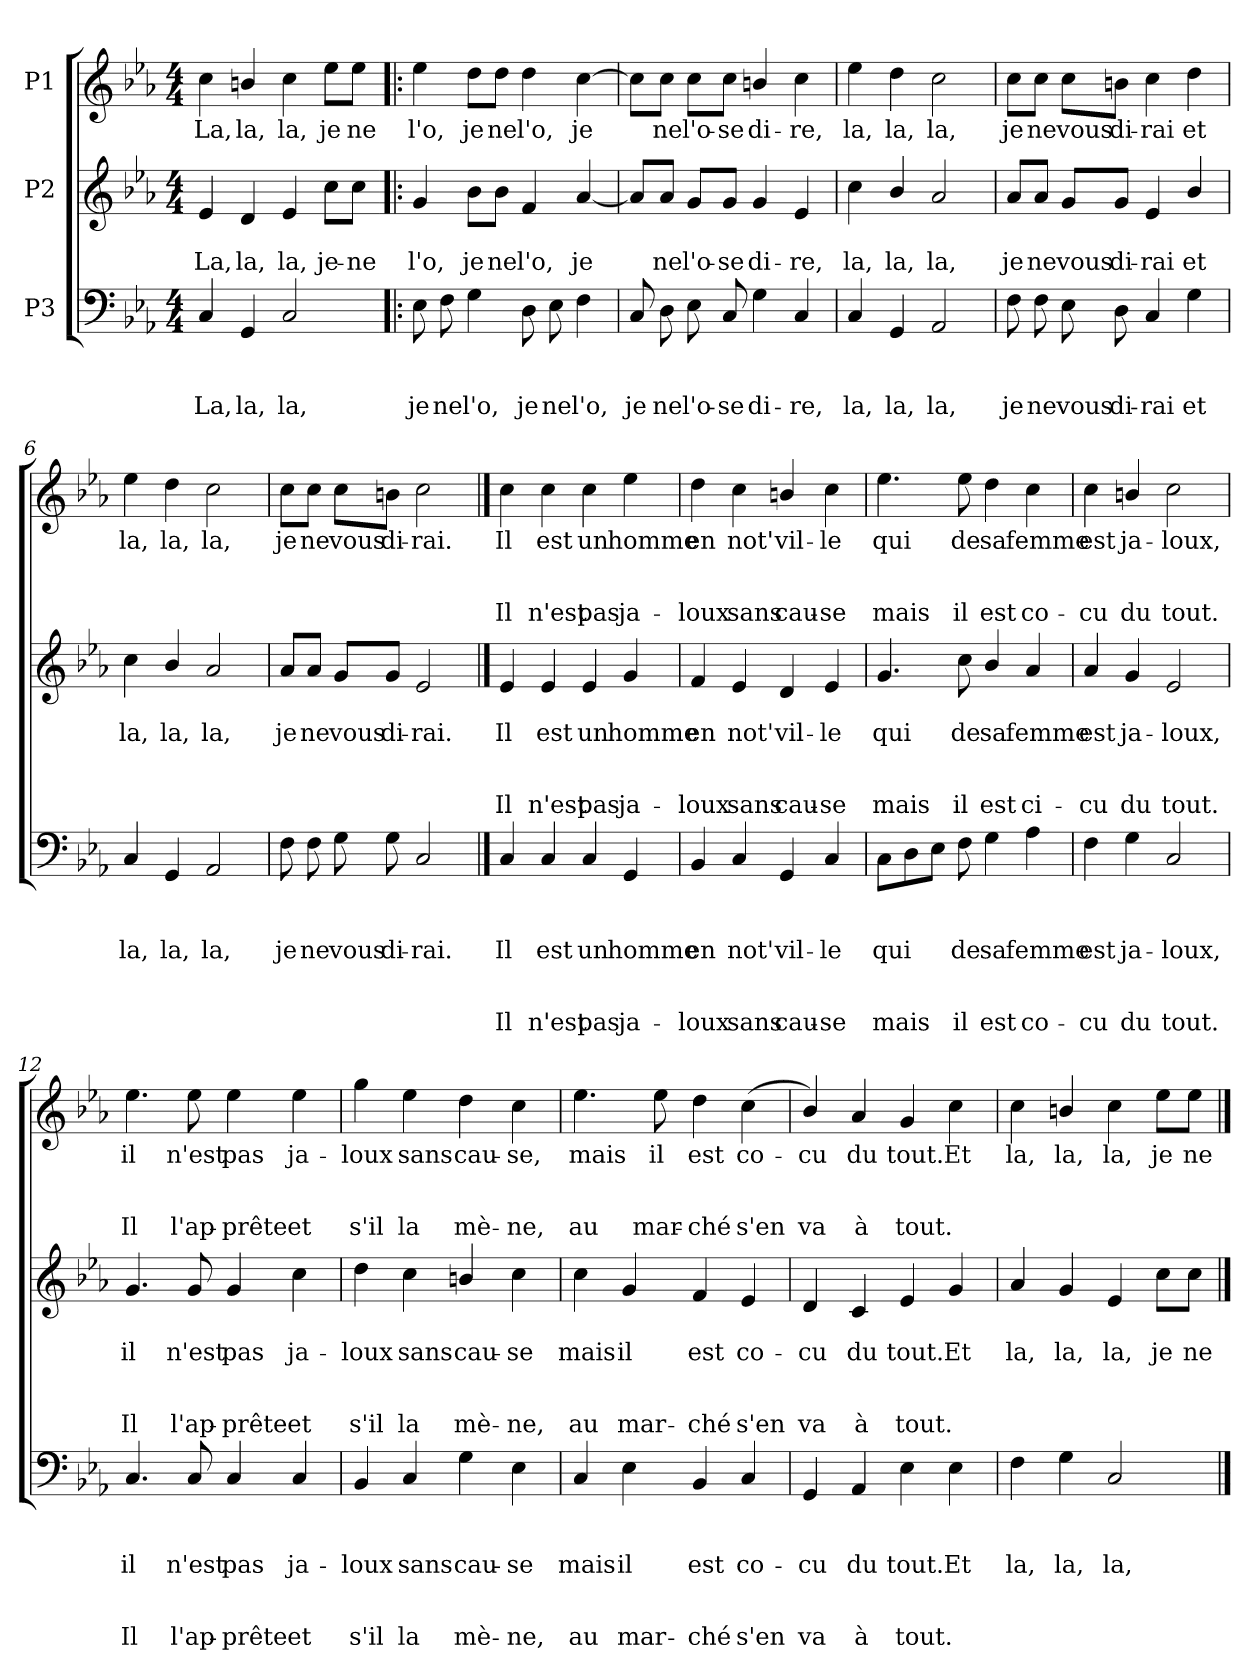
**kern	**text	**text	**text	**text	**text	**text	**kern	**text	**text	**text	**text	**text	**kern	**text	**text	**text	**text
*part3	*part3	*part3	*part3	*part3	*part3	*part3	*part2	*part2	*part2	*part2	*part2	*part2	*part1	*part1	*part1	*part1	*part1
*staff3	*staff3	*staff3	*staff3	*staff3	*staff3	*staff3	*staff2	*staff2	*staff2	*staff2	*staff2	*staff2	*staff1	*staff1	*staff1	*staff1	*staff1
*I"P3	*	*	*	*	*	*	*I"P2	*	*	*	*	*	*I"P1	*	*	*	*
*clefF4	*	*	*	*	*	*	*clefG2	*	*	*	*	*	*clefG2	*	*	*	*
*k[b-e-a-]	*	*	*	*	*	*	*k[b-e-a-]	*	*	*	*	*	*k[b-e-a-]	*	*	*	*
*E-:	*	*	*	*	*	*	*E-:	*	*	*	*	*	*E-:	*	*	*	*
*M4/4	*	*	*	*	*	*	*M4/4	*	*	*	*	*	*M4/4	*	*	*	*
=1	=1	=1	=1	=1	=1	=1	=1	=1	=1	=1	=1	=1	=1	=1	=1	=1	=1
!	!	!	!LO:LY:b	!	!	!	!	!	!LO:LY:b	!	!	!	!	!LO:LY:b	!	!	!
4C/	.	.	La,	.	.	.	4e-/	.	La,	.	.	.	4cc\	La,	.	.	.
!	!	!	!LO:LY:b	!	!	!	!	!	!LO:LY:b	!	!	!	!	!LO:LY:b	!	!	!
4GG/	.	.	la,	.	.	.	4d/	.	la,	.	.	.	4bn/	la,	.	.	.
!	!	!	!LO:LY:b	!	!	!	!	!	!LO:LY:b	!	!	!	!	!LO:LY:b	!	!	!
2C/	.	.	la,	.	.	.	4e-/	.	la,	.	.	.	4cc\	la,	.	.	.
!	!	!	!	!	!	!	!	!	!LO:LY:b	!	!	!	!	!LO:LY:b	!	!	!
.	.	.	.	.	.	.	8cc\L	.	je-	.	.	.	8ee-\L	je	.	.	.
!	!	!	!	!	!	!	!	!	!LO:LY:b	!	!	!	!	!LO:LY:b	!	!	!
.	.	.	.	.	.	.	8cc\J	.	-ne	.	.	.	8ee-\J	ne	.	.	.
=2!|:	=2!|:	=2!|:	=2!|:	=2!|:	=2!|:	=2!|:	=2!|:	=2!|:	=2!|:	=2!|:	=2!|:	=2!|:	=2!|:	=2!|:	=2!|:	=2!|:	=2!|:
!	!	!	!LO:LY:b	!	!	!	!	!	!LO:LY:b	!	!	!	!	!LO:LY:b	!	!	!
8E-\	.	.	je	.	.	.	4g/	.	l'o,	.	.	.	4ee-\	l'o,	.	.	.
!	!	!	!LO:LY:b	!	!	!	!	!	!	!	!	!	!	!	!	!	!
8F\	.	.	ne	.	.	.	.	.	.	.	.	.	.	.	.	.	.
!	!	!	!LO:LY:b	!	!	!	!	!	!LO:LY:b	!	!	!	!	!LO:LY:b	!	!	!
4G\	.	.	l'o,	.	.	.	8b-\L	.	je	.	.	.	8dd\L	je	.	.	.
!	!	!	!	!	!	!	!	!	!LO:LY:b	!	!	!	!	!LO:LY:b	!	!	!
.	.	.	.	.	.	.	8b-\J	.	ne	.	.	.	8dd\J	ne	.	.	.
!	!	!	!LO:LY:b	!	!	!	!	!	!LO:LY:b	!	!	!	!	!LO:LY:b	!	!	!
8D\	.	.	je	.	.	.	4f/	.	l'o,	.	.	.	4dd\	l'o,	.	.	.
!	!	!	!LO:LY:b	!	!	!	!	!	!	!	!	!	!	!	!	!	!
8E-\	.	.	ne	.	.	.	.	.	.	.	.	.	.	.	.	.	.
!	!	!	!LO:LY:b	!	!	!	!	!	!LO:LY:b	!	!	!	!	!LO:LY:b	!	!	!
4F\	.	.	l'o,	.	.	.	[<4a-/	.	je	.	.	.	[>4cc\	je	.	.	.
=3	=3	=3	=3	=3	=3	=3	=3	=3	=3	=3	=3	=3	=3	=3	=3	=3	=3
!	!	!	!LO:LY:b	!	!	!	!	!	!	!	!	!	!	!	!	!	!
8C/	.	.	je	.	.	.	8a-/L]	.	.	.	.	.	8cc\L]	.	.	.	.
!	!	!	!LO:LY:b	!	!	!	!	!	!LO:LY:b	!	!	!	!	!LO:LY:b	!	!	!
8D\	.	.	ne	.	.	.	8a-/J	.	ne	.	.	.	8cc\J	ne	.	.	.
!	!	!	!LO:LY:b	!	!	!	!	!	!LO:LY:b	!	!	!	!	!LO:LY:b	!	!	!
8E-\	.	.	l'o-	.	.	.	8g/L	.	l'o-	.	.	.	8cc\L	l'o-	.	.	.
!	!	!	!LO:LY:b	!	!	!	!	!	!LO:LY:b	!	!	!	!	!LO:LY:b	!	!	!
8C/	.	.	-se	.	.	.	8g/J	.	-se	.	.	.	8cc\J	-se	.	.	.
!	!	!	!LO:LY:b	!	!	!	!	!	!LO:LY:b	!	!	!	!	!LO:LY:b	!	!	!
4G\	.	.	di-	.	.	.	4g/	.	di-	.	.	.	4bn/	di-	.	.	.
!	!	!	!LO:LY:b	!	!	!	!	!	!LO:LY:b	!	!	!	!	!LO:LY:b	!	!	!
4C/	.	.	-re,	.	.	.	4e-/	.	-re,	.	.	.	4cc\	-re,	.	.	.
!!LO:LB:g=z
=4	=4	=4	=4	=4	=4	=4	=4	=4	=4	=4	=4	=4	=4	=4	=4	=4	=4
!	!	!	!LO:LY:b	!	!	!	!	!	!LO:LY:b	!	!	!	!	!LO:LY:b	!	!	!
4C/	.	.	la,	.	.	.	4cc\	.	la,	.	.	.	4ee-\	la,	.	.	.
!	!	!	!LO:LY:b	!	!	!	!	!	!LO:LY:b	!	!	!	!	!LO:LY:b	!	!	!
4GG/	.	.	la,	.	.	.	4b-/	.	la,	.	.	.	4dd\	la,	.	.	.
!	!	!	!LO:LY:b	!	!	!	!	!	!LO:LY:b	!	!	!	!	!LO:LY:b	!	!	!
2AA-/	.	.	la,	.	.	.	2a-/	.	la,	.	.	.	2cc\	la,	.	.	.
=5	=5	=5	=5	=5	=5	=5	=5	=5	=5	=5	=5	=5	=5	=5	=5	=5	=5
!	!	!	!LO:LY:b	!	!	!	!	!	!LO:LY:b	!	!	!	!	!LO:LY:b	!	!	!
8F\	.	.	je	.	.	.	8a-/L	.	je	.	.	.	8cc\L	je	.	.	.
!	!	!	!LO:LY:b	!	!	!	!	!	!LO:LY:b	!	!	!	!	!LO:LY:b	!	!	!
8F\	.	.	ne	.	.	.	8a-/J	.	ne	.	.	.	8cc\J	ne	.	.	.
!	!	!	!LO:LY:b	!	!	!	!	!	!LO:LY:b	!	!	!	!	!LO:LY:b	!	!	!
8E-\	.	.	vous	.	.	.	8g/L	.	vous	.	.	.	8cc\L	vous	.	.	.
!	!	!	!LO:LY:b	!	!	!	!	!	!LO:LY:b	!	!	!	!	!LO:LY:b	!	!	!
8D\	.	.	di-	.	.	.	8g/J	.	di-	.	.	.	8bn\J	di-	.	.	.
!	!	!	!LO:LY:b	!	!	!	!	!	!LO:LY:b	!	!	!	!	!LO:LY:b	!	!	!
4C/	.	.	-rai	.	.	.	4e-/	.	-rai	.	.	.	4cc\	-rai	.	.	.
!	!	!	!LO:LY:b	!	!	!	!	!	!LO:LY:b	!	!	!	!	!LO:LY:b	!	!	!
4G\	.	.	et	.	.	.	4b-/	.	et	.	.	.	4dd\	et	.	.	.
=6	=6	=6	=6	=6	=6	=6	=6	=6	=6	=6	=6	=6	=6	=6	=6	=6	=6
!	!	!	!LO:LY:b	!	!	!	!	!	!LO:LY:b	!	!	!	!	!LO:LY:b	!	!	!
4C/	.	.	la,	.	.	.	4cc\	.	la,	.	.	.	4ee-\	la,	.	.	.
!	!	!	!LO:LY:b	!	!	!	!	!	!LO:LY:b	!	!	!	!	!LO:LY:b	!	!	!
4GG/	.	.	la,	.	.	.	4b-/	.	la,	.	.	.	4dd\	la,	.	.	.
!	!	!	!LO:LY:b	!	!	!	!	!	!LO:LY:b	!	!	!	!	!LO:LY:b	!	!	!
2AA-/	.	.	la,	.	.	.	2a-/	.	la,	.	.	.	2cc\	la,	.	.	.
=7	=7	=7	=7	=7	=7	=7	=7	=7	=7	=7	=7	=7	=7	=7	=7	=7	=7
!	!	!	!LO:LY:b	!	!	!	!	!	!LO:LY:b	!	!	!	!	!LO:LY:b	!	!	!
8F\	.	.	je	.	.	.	8a-/L	.	je	.	.	.	8cc\L	je	.	.	.
!	!	!	!LO:LY:b	!	!	!	!	!	!LO:LY:b	!	!	!	!	!LO:LY:b	!	!	!
8F\	.	.	ne	.	.	.	8a-/J	.	ne	.	.	.	8cc\J	ne	.	.	.
!	!	!	!LO:LY:b	!	!	!	!	!	!LO:LY:b	!	!	!	!	!LO:LY:b	!	!	!
8G\	.	.	vous	.	.	.	8g/L	.	vous	.	.	.	8cc\L	vous	.	.	.
!	!	!	!LO:LY:b	!	!	!	!	!	!LO:LY:b	!	!	!	!	!LO:LY:b	!	!	!
8G\	.	.	di-	.	.	.	8g/J	.	di-	.	.	.	8bn\J	di-	.	.	.
!	!	!	!LO:LY:b	!	!	!	!	!	!LO:LY:b	!	!	!	!	!LO:LY:b	!	!	!
2C/	.	.	-rai.	.	.	.	2e-/	.	-rai.	.	.	.	2cc\	-rai.	.	.	.
!!LO:LB:g=z
==8	==8	==8	==8	==8	==8	==8	==8	==8	==8	==8	==8	==8	==8	==8	==8	==8	==8
!	!	!	!LO:LY:b	!	!	!LO:LY:b	!	!	!LO:LY:b	!	!	!LO:LY:b	!	!LO:LY:b	!	!	!LO:LY:b
4C/	.	.	Il	.	.	Il	4e-/	.	Il	.	.	Il	4cc\	Il	.	.	Il
!	!	!	!LO:LY:b	!	!	!LO:LY:b	!	!	!LO:LY:b	!	!	!LO:LY:b	!	!LO:LY:b	!	!	!LO:LY:b
4C/	.	.	est	.	.	n'est	4e-/	.	est	.	.	n'est	4cc\	est	.	.	n'est
!	!	!	!LO:LY:b	!	!	!LO:LY:b	!	!	!LO:LY:b	!	!	!LO:LY:b	!	!LO:LY:b	!	!	!LO:LY:b
4C/	.	.	un	.	.	pas	4e-/	.	un	.	.	pas	4cc\	un	.	.	pas
!	!	!	!LO:LY:b	!	!	!LO:LY:b	!	!	!LO:LY:b	!	!	!LO:LY:b	!	!LO:LY:b	!	!	!LO:LY:b
4GG/	.	.	homme	.	.	ja-	4g/	.	homme	.	.	ja-	4ee-\	homme	.	.	ja-
=9	=9	=9	=9	=9	=9	=9	=9	=9	=9	=9	=9	=9	=9	=9	=9	=9	=9
!	!	!	!LO:LY:b	!	!	!LO:LY:b	!	!	!LO:LY:b	!	!	!LO:LY:b	!	!LO:LY:b	!	!	!LO:LY:b
4BB-/	.	.	en	.	.	-loux	4f/	.	en	.	.	-loux	4dd\	en	.	.	-loux
!	!	!	!LO:LY:b	!	!	!LO:LY:b	!	!	!LO:LY:b	!	!	!LO:LY:b	!	!LO:LY:b	!	!	!LO:LY:b
4C/	.	.	not'	.	.	sans	4e-/	.	not'	.	.	sans	4cc\	not'	.	.	sans
!	!	!	!LO:LY:b	!	!	!LO:LY:b	!	!	!LO:LY:b	!	!	!LO:LY:b	!	!LO:LY:b	!	!	!LO:LY:b
4GG/	.	.	vil-	.	.	cau-	4d/	.	vil-	.	.	cau-	4bn/	vil-	.	.	cau-
!	!	!	!LO:LY:b	!	!	!LO:LY:b	!	!	!LO:LY:b	!	!	!LO:LY:b	!	!LO:LY:b	!	!	!LO:LY:b
4C/	.	.	-le	.	.	-se	4e-/	.	-le	.	.	-se	4cc\	-le	.	.	-se
=10	=10	=10	=10	=10	=10	=10	=10	=10	=10	=10	=10	=10	=10	=10	=10	=10	=10
!	!	!	!LO:LY:b	!	!	!LO:LY:b	!	!	!LO:LY:b	!	!	!LO:LY:b	!	!LO:LY:b	!	!	!LO:LY:b
8C\L	.	.	qui	.	.	mais	4.g/	.	qui	.	.	mais	4.ee-\	qui	.	.	mais
8D\	.	.	.	.	.	.	.	.	.	.	.	.	.	.	.	.	.
8E-\J	.	.	.	.	.	.	.	.	.	.	.	.	.	.	.	.	.
!	!	!	!LO:LY:b	!	!	!LO:LY:b	!	!	!LO:LY:b	!	!	!LO:LY:b	!	!LO:LY:b	!	!	!LO:LY:b
8F\	.	.	de	.	.	il	8cc\	.	de	.	.	il	8ee-\	de	.	.	il
!	!	!	!LO:LY:b	!	!	!LO:LY:b	!	!	!LO:LY:b	!	!	!LO:LY:b	!	!LO:LY:b	!	!	!LO:LY:b
4G\	.	.	sa	.	.	est	4b-/	.	sa	.	.	est	4dd\	sa	.	.	est
!	!	!	!LO:LY:b	!	!	!LO:LY:b	!	!	!LO:LY:b	!	!	!LO:LY:b	!	!LO:LY:b	!	!	!LO:LY:b
4A-\	.	.	femme	.	.	co-	4a-/	.	femme	.	.	ci-	4cc\	femme	.	.	co-
=11	=11	=11	=11	=11	=11	=11	=11	=11	=11	=11	=11	=11	=11	=11	=11	=11	=11
!	!	!	!LO:LY:b	!	!	!LO:LY:b	!	!	!LO:LY:b	!	!	!LO:LY:b	!	!LO:LY:b	!	!	!LO:LY:b
4F\	.	.	est	.	.	-cu	4a-/	.	est	.	.	-cu	4cc\	est	.	.	-cu
!	!	!	!LO:LY:b	!	!	!LO:LY:b	!	!	!LO:LY:b	!	!	!LO:LY:b	!	!LO:LY:b	!	!	!LO:LY:b
4G\	.	.	ja-	.	.	du	4g/	.	ja-	.	.	du	4bn/	ja-	.	.	du
!	!	!	!LO:LY:b	!	!	!LO:LY:b	!	!	!LO:LY:b	!	!	!LO:LY:b	!	!LO:LY:b	!	!	!LO:LY:b
2C/	.	.	-loux,	.	.	tout.	2e-/	.	-loux,	.	.	tout.	2cc\	-loux,	.	.	tout.
!!LO:LB:g=z
=12	=12	=12	=12	=12	=12	=12	=12	=12	=12	=12	=12	=12	=12	=12	=12	=12	=12
!	!	!	!LO:LY:b	!	!	!LO:LY:b	!	!	!LO:LY:b	!	!	!LO:LY:b	!	!LO:LY:b	!	!	!LO:LY:b
4.C/	.	.	il	.	.	Il	4.g/	.	il	.	.	Il	4.ee-\	il	.	.	Il
!	!	!	!LO:LY:b	!	!	!LO:LY:b	!	!	!LO:LY:b	!	!	!LO:LY:b	!	!LO:LY:b	!	!	!LO:LY:b
8C/	.	.	n'est	.	.	l'ap-	8g/	.	n'est	.	.	l'ap-	8ee-\	n'est	.	.	l'ap-
!	!	!	!LO:LY:b	!	!	!LO:LY:b	!	!	!LO:LY:b	!	!	!LO:LY:b	!	!LO:LY:b	!	!	!LO:LY:b
4C/	.	.	pas	.	.	-prête	4g/	.	pas	.	.	-prête	4ee-\	pas	.	.	-prête
!	!	!	!LO:LY:b	!	!	!LO:LY:b	!	!	!LO:LY:b	!	!	!LO:LY:b	!	!LO:LY:b	!	!	!LO:LY:b
4C/	.	.	ja-	.	.	et	4cc\	.	ja-	.	.	et	4ee-\	ja-	.	.	et
=13	=13	=13	=13	=13	=13	=13	=13	=13	=13	=13	=13	=13	=13	=13	=13	=13	=13
!	!	!	!LO:LY:b	!	!	!LO:LY:b	!	!	!LO:LY:b	!	!	!LO:LY:b	!	!LO:LY:b	!	!	!LO:LY:b
4BB-/	.	.	-loux	.	.	s'il	4dd\	.	-loux	.	.	s'il	4gg\	-loux	.	.	s'il
!	!	!	!LO:LY:b	!	!	!LO:LY:b	!	!	!LO:LY:b	!	!	!LO:LY:b	!	!LO:LY:b	!	!	!LO:LY:b
4C/	.	.	sans	.	.	la	4cc\	.	sans	.	.	la	4ee-\	sans	.	.	la
!	!	!	!LO:LY:b	!	!	!LO:LY:b	!	!	!LO:LY:b	!	!	!LO:LY:b	!	!LO:LY:b	!	!	!LO:LY:b
4G\	.	.	cau-	.	.	mè-	4bn/	.	cau-	.	.	mè-	4dd\	cau-	.	.	mè-
!	!	!	!LO:LY:b	!	!	!LO:LY:b	!	!	!LO:LY:b	!	!	!LO:LY:b	!	!LO:LY:b	!	!	!LO:LY:b
4E-\	.	.	-se	.	.	-ne,	4cc\	.	-se	.	.	-ne,	4cc\	-se,	.	.	-ne,
=14	=14	=14	=14	=14	=14	=14	=14	=14	=14	=14	=14	=14	=14	=14	=14	=14	=14
!	!	!	!LO:LY:b	!	!	!LO:LY:b	!	!	!LO:LY:b	!	!	!LO:LY:b	!	!LO:LY:b	!	!	!LO:LY:b
4C/	.	.	mais	.	.	au	4cc\	.	mais	.	.	au	4.ee-\	mais	.	.	au
!	!	!	!LO:LY:b	!	!	!LO:LY:b	!	!	!LO:LY:b	!	!	!LO:LY:b	!	!	!	!	!
4E-\	.	.	il	.	.	mar-	4g/	.	il	.	.	mar-	.	.	.	.	.
!	!	!	!	!	!	!	!	!	!	!	!	!	!	!LO:LY:b	!	!	!LO:LY:b
.	.	.	.	.	.	.	.	.	.	.	.	.	8ee-\	il	.	.	mar-
!	!	!	!LO:LY:b	!	!	!LO:LY:b	!	!	!LO:LY:b	!	!	!LO:LY:b	!	!LO:LY:b	!	!	!LO:LY:b
4BB-/	.	.	est	.	.	-ché	4f/	.	est	.	.	-ché	4dd\	est	.	.	-ché
!	!	!	!LO:LY:b	!	!	!LO:LY:b	!	!	!LO:LY:b	!	!	!LO:LY:b	!	!LO:LY:b	!	!	!LO:LY:b
4C/	.	.	co-	.	.	s'en	4e-/	.	co-	.	.	s'en	(>4cc\	co-	.	.	s'en
=15	=15	=15	=15	=15	=15	=15	=15	=15	=15	=15	=15	=15	=15	=15	=15	=15	=15
!	!	!	!LO:LY:b	!	!	!LO:LY:b	!	!	!LO:LY:b	!	!	!LO:LY:b	!	!LO:LY:b	!	!	!LO:LY:b
4GG/	.	.	-cu	.	.	va	4d/	.	-cu	.	.	va	4b-/)	-cu	.	.	va
!	!	!	!LO:LY:b	!	!	!LO:LY:b	!	!	!LO:LY:b	!	!	!LO:LY:b	!	!LO:LY:b	!	!	!LO:LY:b
4AA-/	.	.	du	.	.	à	4c/	.	du	.	.	à	4a-/	du	.	.	à
!	!	!	!LO:LY:b	!	!	!LO:LY:b	!	!	!LO:LY:b	!	!	!LO:LY:b	!	!LO:LY:b	!	!	!LO:LY:b
4E-\	.	.	tout.	.	.	tout.	4e-/	.	tout.	.	.	tout.	4g/	tout.	.	.	tout.
!	!	!	!LO:LY:b	!	!	!	!	!	!LO:LY:b	!	!	!	!	!LO:LY:b	!	!	!
4E-\	.	.	Et	.	.	.	4g/	.	Et	.	.	.	4cc\	Et	.	.	.
=16	=16	=16	=16	=16	=16	=16	=16	=16	=16	=16	=16	=16	=16	=16	=16	=16	=16
!	!	!	!LO:LY:b	!	!	!	!	!	!LO:LY:b	!	!	!	!	!LO:LY:b	!	!	!
4F\	.	.	la,	.	.	.	4a-/	.	la,	.	.	.	4cc\	la,	.	.	.
!	!	!	!LO:LY:b	!	!	!	!	!	!LO:LY:b	!	!	!	!	!LO:LY:b	!	!	!
4G\	.	.	la,	.	.	.	4g/	.	la,	.	.	.	4bn/	la,	.	.	.
!	!	!	!LO:LY:b	!	!	!	!	!	!LO:LY:b	!	!	!	!	!LO:LY:b	!	!	!
2C/	.	.	la,	.	.	.	4e-/	.	la,	.	.	.	4cc\	la,	.	.	.
!	!	!	!	!	!	!	!	!	!LO:LY:b	!	!	!	!	!LO:LY:b	!	!	!
.	.	.	.	.	.	.	8cc\L	.	je	.	.	.	8ee-\L	je	.	.	.
!	!	!	!	!	!	!	!	!	!LO:LY:b	!	!	!	!	!LO:LY:b	!	!	!
.	.	.	.	.	.	.	8cc\J	.	ne	.	.	.	8ee-\J	ne	.	.	.
==	==	==	==	==	==	==	==	==	==	==	==	==	==	==	==	==	==
*-	*-	*-	*-	*-	*-	*-	*-	*-	*-	*-	*-	*-	*-	*-	*-	*-	*-
